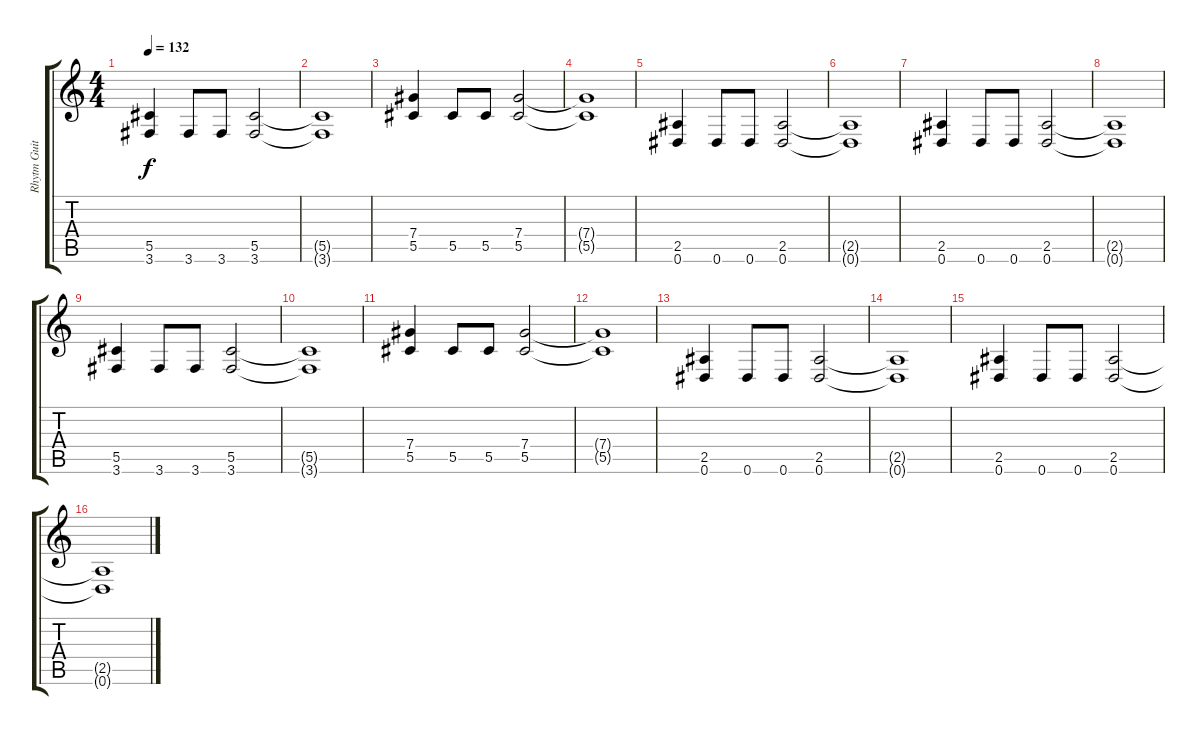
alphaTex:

\track ("Rhytm Guitar" "Rhytm Guit") {instrument overdrivenguitar}
\staff {score tabs}
\tuning (Eb4 Bb3 Gb3 Db3 Ab2 Eb2) {hide}
\ts (4 4)
\tempo 132
\clef g2
\ks c
(5.5 3.6).4{dy f} 3.6.8 3.6.8 (5.5 3.6).2 |
(5.5{t} 3.6{t}).1 |
(7.4 5.5).4 5.5.8 5.5.8 (7.4 5.5).2 |
(7.4{t} 5.5{t}).1 |
(2.5 0.6).4 0.6.8 0.6.8 (2.5 0.6).2 |
(2.5{t} 0.6{t}).1 |
(2.5 0.6).4 0.6.8 0.6.8 (2.5 0.6).2 |
(2.5{t} 0.6{t}).1 |
(5.5 3.6).4 3.6.8 3.6.8 (5.5 3.6).2 |
(5.5{t} 3.6{t}).1 |
(7.4 5.5).4 5.5.8 5.5.8 (7.4 5.5).2 |
(7.4{t} 5.5{t}).1 |
(2.5 0.6).4{volume 12} 0.6.8 0.6.8 (2.5 0.6).2 |
(2.5{t} 0.6{t}).1 |
(2.5 0.6).4{volume 10} 0.6.8 0.6.8 (2.5 0.6).2 |
(2.5{t} 0.6{t}).1
